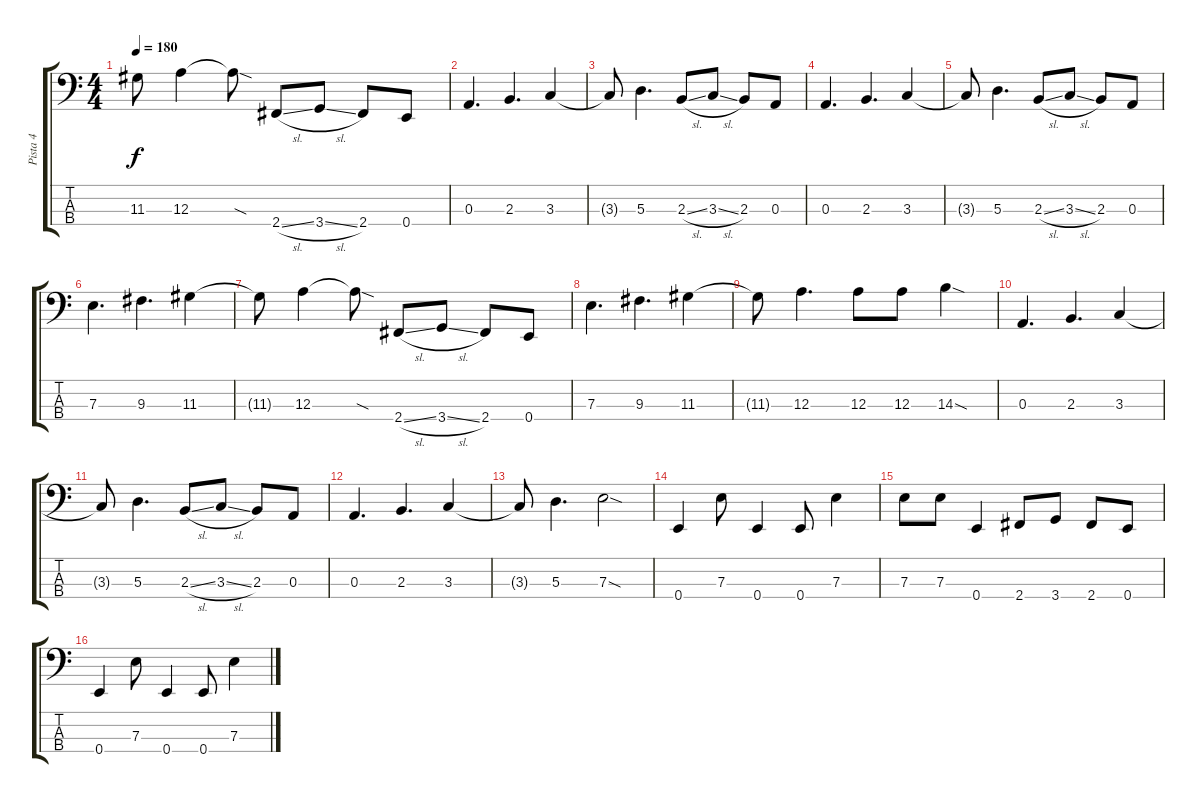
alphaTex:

\track ("Pista 4" "Pista 4") {instrument electricbasspick}
\staff {score tabs}
\tuning (G2 D2 A1 E1) {hide}
\ts (4 4)
\tempo 180
\clef f4
\ks c
11.3{t}.8{dy f} 12.3.4 12.3{sod t}.8 2.4{sl}.8 3.4{sl}.8 2.4.8 0.4.8 |
0.3.4{d} 2.3.4{d} 3.3.4 |
3.3{t}.8 5.3.4{d} 2.3{sl}.8 3.3{sl}.8 2.3.8 0.3.8 |
0.3.4{d} 2.3.4{d} 3.3.4 |
3.3{t}.8 5.3.4{d} 2.3{sl}.8 3.3{sl}.8 2.3.8 0.3.8 |
7.3.4{d} 9.3.4{d} 11.3.4 |
11.3{t}.8 12.3.4 12.3{sod t}.8 2.4{sl}.8 3.4{sl}.8 2.4.8 0.4.8 |
7.3.4{d} 9.3.4{d} 11.3.4 |
11.3{t}.8 12.3.4{d} 12.3.8 12.3.8 14.3{sod}.4 |
0.3.4{d} 2.3.4{d} 3.3.4 |
3.3{t}.8 5.3.4{d} 2.3{sl}.8 3.3{sl}.8 2.3.8 0.3.8 |
0.3.4{d} 2.3.4{d} 3.3.4 |
3.3{t}.8 5.3.4{d} 7.3{sod}.2 |
0.4.4 7.3.8 0.4.4 0.4.8 7.3.4 |
7.3.8 7.3.8 0.4.4 2.4.8 3.4.8 2.4.8 0.4.8 |
0.4.4 7.3.8 0.4.4 0.4.8 7.3.4
